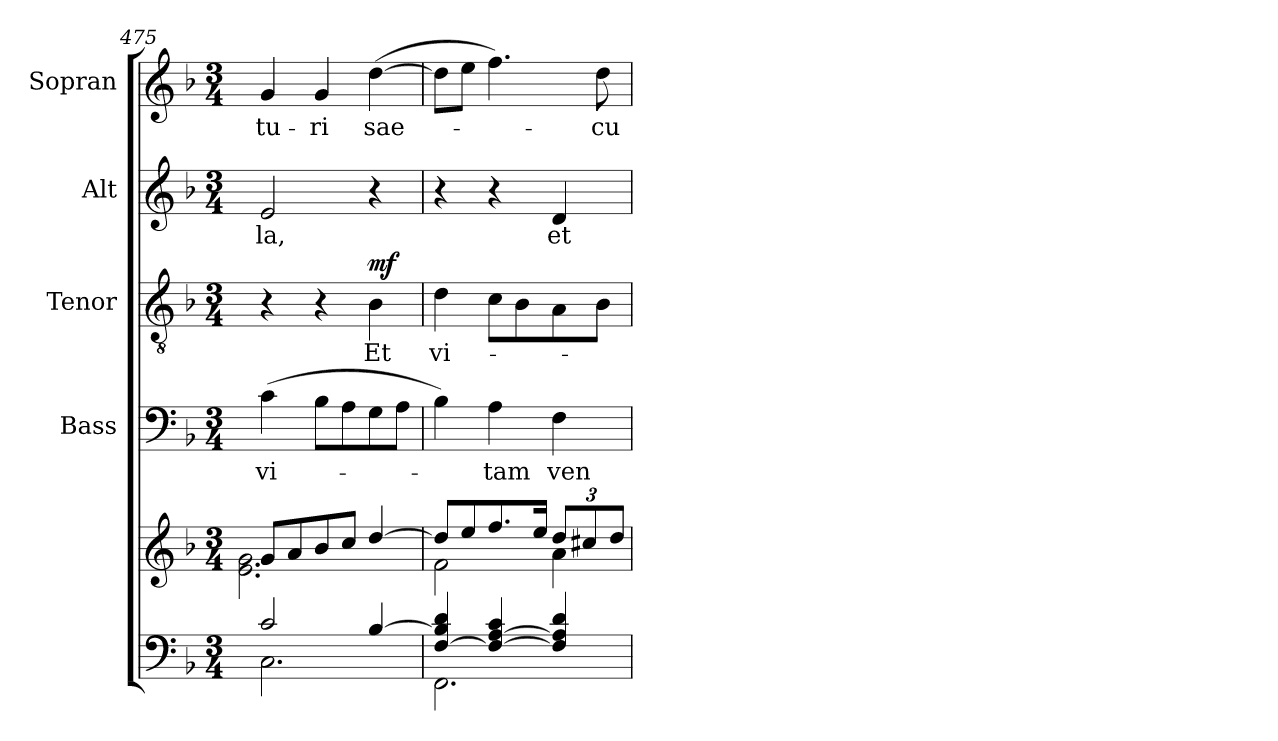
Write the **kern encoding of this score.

**kern	**kern	**kern	**text	**kern	**text	**dynam	**kern	**text	**kern	**text
*part5	*part5	*part4	*part4	*part3	*part3	*part3	*part2	*part2	*part1	*part1
*staff6	*staff5	*staff4	*staff4	*staff3	*staff3	*staff3	*staff2	*staff2	*staff1	*staff1
*	*	*I"Bass	*	*I"Tenor	*	*	*I"Alt	*	*I"Sopran	*
*	*	*I'B.	*	*I'T.	*	*	*I'A.	*	*I'S.	*
*clefF4	*clefG2	*clefF4	*	*clefGv2	*	*	*clefG2	*	*clefG2	*
*k[b-]	*k[b-]	*k[b-]	*	*k[b-]	*	*	*k[b-]	*	*k[b-]	*
*F:	*F:	*F:	*	*F:	*	*	*F:	*	*F:	*
*M3/4	*M3/4	*M3/4	*	*M3/4	*	*	*M3/4	*	*M3/4	*
=475	=475	=475	=475	=475	=475	=475	=475	=475	=475	=475
*^	*^	*	*	*	*	*	*	*	*	*
!	!	!	!	!	!LO:LY:b	!	!	!	!	!LO:LY:b	!	!LO:LY:b
2c/	2.C\	8g/L	2.e\ 2.g\	(>4c\	vi-	4r	.	.	2e/	-la,	4g/	-tu-
.	.	8a/	.	.	.	.	.	.	.	.	.	.
!	!	!	!	!	!	!	!	!	!	!	!	!LO:LY:b
.	.	8b-/	.	8B-\L	.	4r	.	.	.	.	4g/	-ri
.	.	8cc/J	.	8A\	.	.	.	.	.	.	.	.
!	!	!	!	!	!	!	!LO:LY:b	!LO:DY:a	!	!	!	!LO:LY:b
[>4B-/	.	[>4dd/	.	8G\	.	4B-\	Et	mf	4r	.	(>[4dd\	sae-
.	.	.	.	8A\J	.	.	.	.	.	.	.	.
=476	=476	=476	=476	=476	=476	=476	=476	=476	=476	=476	=476	=476
!	!	!	!	!	!	!	!LO:LY:b	!	!	!	!	!
[>4F/ 4B-/] 4d/	2.FF\	8dd/L]	2f\	4B-\)	.	4d\	vi-	.	4r	.	8dd\L]	.
.	.	8ee/	.	.	.	.	.	.	.	.	8ee\J	.
!	!	!	!	!	!LO:LY:b	!	!	!	!	!	!	!
4F/_ [>4A/ 4c/	.	8.ff/	.	4A\	-tam	8c\L	.	.	4r	.	4.ff\)	.
.	.	.	.	.	.	8B-\	.	.	.	.	.	.
.	.	16ee/Jk	.	.	.	.	.	.	.	.	.	.
!	!	!	!	!	!LO:LY:b	!	!	!	!	!LO:LY:b	!	!
4F/] 4A/] 4d/	.	12dd/L	4a\	4F\	ven-	8A\	.	.	4d/	et	.	.
.	.	12cc#X/	.	.	.	.	.	.	.	.	.	.
!	!	!	!	!	!	!	!	!	!	!	!	!LO:LY:b
.	.	.	.	.	.	8B-\J	.	.	.	.	8dd\	-cu-
.	.	12dd/J	.	.	.	.	.	.	.	.	.	.
*v	*v	*	*	*	*	*	*	*	*	*	*	*
*	*v	*v	*	*	*	*	*	*	*	*	*
=	=	=	=	=	=	=	=	=	=	=
*-	*-	*-	*-	*-	*-	*-	*-	*-	*-	*-
